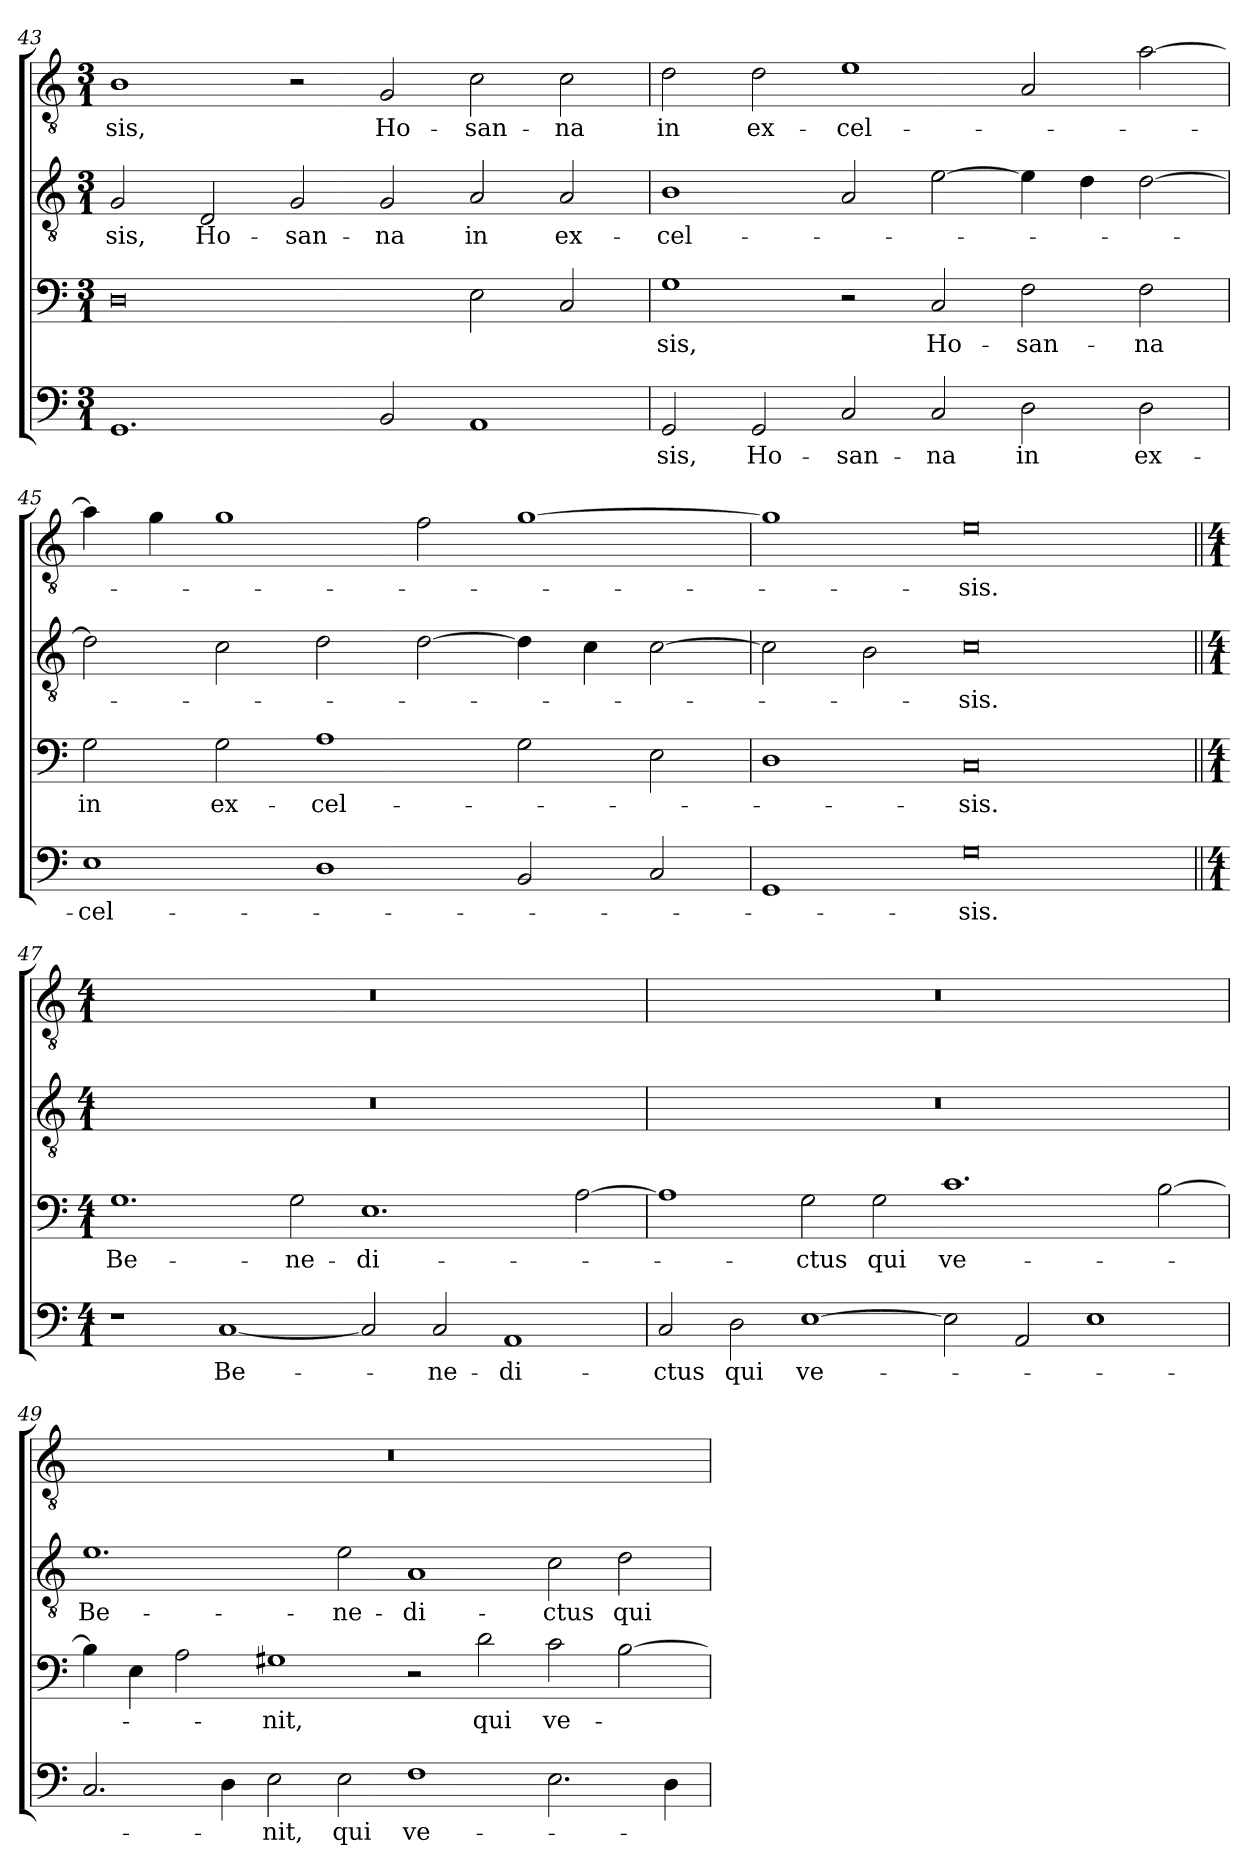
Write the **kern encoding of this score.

**kern	**text	**kern	**text	**kern	**text	**kern	**text
*part4	*part4	*part3	*part3	*part2	*part2	*part1	*part1
*staff4	*staff4	*staff3	*staff3	*staff2	*staff2	*staff1	*staff1
*clefF4	*	*clefF4	*	*clefGv2	*	*clefGv2	*
*k[]	*	*k[]	*	*k[]	*	*k[]	*
*C:	*	*C:	*	*C:	*	*C:	*
*M3/1	*	*M3/1	*	*M3/1	*	*M3/1	*
=43	=43	=43	=43	=43	=43	=43	=43
!	!	!	!	!	!LO:LY:b	!	!LO:LY:b
1.GG	.	0D	.	2G/	-sis,	1B	-sis,
!	!	!	!	!	!LO:LY:b	!	!
.	.	.	.	2D/	Ho-	.	.
!	!	!	!	!	!LO:LY:b	!	!
.	.	.	.	2G/	-san-	2r	.
!	!	!	!	!	!LO:LY:b	!	!LO:LY:b
2BB/	.	.	.	2G/	-na	2G/	Ho-
!	!	!	!	!	!LO:LY:b	!	!LO:LY:b
1AA	.	2E\	.	2A/	in	2c\	-san-
!	!	!	!	!	!LO:LY:b	!	!LO:LY:b
.	.	2C/	.	2A/	ex-	2c\	-na
!!LO:LB:g=z
=44	=44	=44	=44	=44	=44	=44	=44
!	!LO:LY:b	!	!LO:LY:b	!	!LO:LY:b	!	!LO:LY:b
2GG/	-sis,	1G	-sis,	1B	-cel-	2d\	in
!	!LO:LY:b	!	!	!	!	!	!LO:LY:b
2GG/	Ho-	.	.	.	.	2d\	ex-
!	!LO:LY:b	!	!	!	!	!	!LO:LY:b
2C/	-san-	2r	.	2A/	.	1e	-cel-
!	!LO:LY:b	!	!LO:LY:b	!	!	!	!
2C/	-na	2C/	Ho-	[2e\	.	.	.
!	!LO:LY:b	!	!LO:LY:b	!	!	!	!
2D\	in	2F\	-san-	4e\]	.	2A/	.
.	.	.	.	4d\	.	.	.
!	!LO:LY:b	!	!LO:LY:b	!	!	!	!
2D\	ex-	2F\	-na	[2d\	.	[2a\	.
=45	=45	=45	=45	=45	=45	=45	=45
!	!LO:LY:b	!	!LO:LY:b	!	!	!	!
1E	-cel-	2G\	in	2d\]	.	4a\]	.
.	.	.	.	.	.	4g\	.
!	!	!	!LO:LY:b	!	!	!	!
.	.	2G\	ex-	2c\	.	1g	.
!	!	!	!LO:LY:b	!	!	!	!
1D	.	1A	-cel-	2d\	.	.	.
.	.	.	.	[2d\	.	2f\	.
2BB/	.	2G\	.	4d\]	.	[1g	.
.	.	.	.	4c\	.	.	.
2C/	.	2E\	.	[2c\	.	.	.
=46	=46	=46	=46	=46	=46	=46	=46
1GG	.	1D	.	2c\]	.	1g]	.
.	.	.	.	2B\	.	.	.
!	!LO:LY:b	!	!LO:LY:b	!	!LO:LY:b	!	!LO:LY:b
0G	-sis.	0C	-sis.	0c	-sis.	0e	-sis.
=47||	=47||	=47||	=47||	=47||	=47||	=47||	=47||
*M4/1	*	*M4/1	*	*M4/1	*	*M4/1	*
!	!	!	!LO:LY:b	!	!	!	!
1r	.	1.G	Be-	00r	.	00r	.
!	!LO:LY:b	!	!	!	!	!	!
[1C	Be-	.	.	.	.	.	.
!	!	!	!LO:LY:b	!	!	!	!
.	.	2G\	-ne-	.	.	.	.
!	!	!	!LO:LY:b	!	!	!	!
2C/]	.	1.E	-di-	.	.	.	.
!	!LO:LY:b	!	!	!	!	!	!
2C/	-ne-	.	.	.	.	.	.
!	!LO:LY:b	!	!	!	!	!	!
1AA	-di-	.	.	.	.	.	.
.	.	[2A\	.	.	.	.	.
=48	=48	=48	=48	=48	=48	=48	=48
!	!LO:LY:b	!	!	!	!	!	!
2C/	-ctus	1A]	.	00r	.	00r	.
!	!LO:LY:b	!	!	!	!	!	!
2D\	qui	.	.	.	.	.	.
!	!LO:LY:b	!	!LO:LY:b	!	!	!	!
[1E	ve-	2G\	-ctus	.	.	.	.
!	!	!	!LO:LY:b	!	!	!	!
.	.	2G\	qui	.	.	.	.
!	!	!	!LO:LY:b	!	!	!	!
2E\]	.	1.c	ve-	.	.	.	.
2AA/	.	.	.	.	.	.	.
1E	.	.	.	.	.	.	.
.	.	[2B\	.	.	.	.	.
!!LO:PB:g=z
=49	=49	=49	=49	=49	=49	=49	=49
!	!	!	!	!	!LO:LY:b	!	!
2.C/	.	4B\]	.	1.e	Be-	00r	.
.	.	4E\	.	.	.	.	.
.	.	2A\	.	.	.	.	.
4D\	.	.	.	.	.	.	.
!	!LO:LY:b	!	!LO:LY:b	!	!	!	!
2E\	-nit,	1G#X	-nit,	.	.	.	.
!	!LO:LY:b	!	!	!	!LO:LY:b	!	!
2E\	qui	.	.	2e\	-ne-	.	.
!	!LO:LY:b	!	!	!	!LO:LY:b	!	!
1F	ve-	2r	.	1A	-di-	.	.
!	!	!	!LO:LY:b	!	!	!	!
.	.	2d\	qui	.	.	.	.
!	!	!	!LO:LY:b	!	!LO:LY:b	!	!
2.E\	.	2c\	ve-	2c\	-ctus	.	.
!	!	!	!	!	!LO:LY:b	!	!
.	.	[2B\	.	2d\	qui	.	.
4D\	.	.	.	.	.	.	.
=	=	=	=	=	=	=	=
*-	*-	*-	*-	*-	*-	*-	*-
